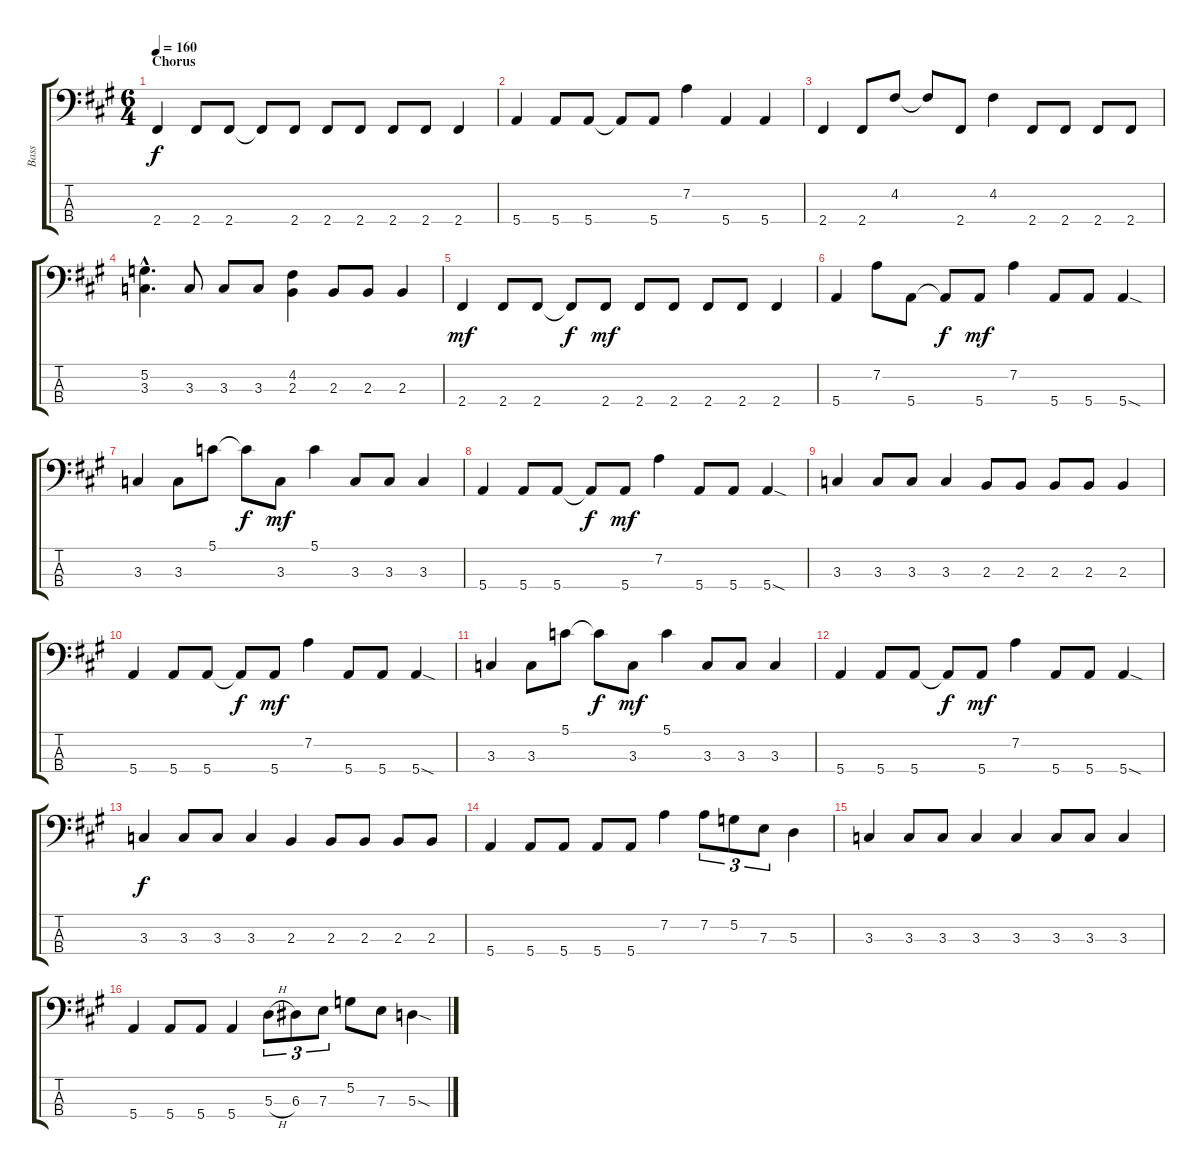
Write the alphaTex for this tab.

\track ("Bass" "Bass") {instrument electricbassfinger}
\staff {score tabs}
\tuning (G2 D2 A1 E1) {hide}
\ts (6 4)
\section ("" "Chorus")
\tempo 160
\clef f4
\ks a
2.4.4{dy f} 2.4.8 2.4.8 2.4{t}.8 2.4.8 2.4.8 2.4.8 2.4.8 2.4.8 2.4.4 |
5.4.4 5.4.8 5.4.8 5.4{t}.8 5.4.8 7.2.4 5.4.4 5.4.4 |
2.4.4 2.4.8 4.2.8 4.2{t}.8 2.4.8 4.2.4 2.4.8 2.4.8 2.4.8 2.4.8 |
(5.2{hac} 3.3{hac}).4{d} 3.3.8 3.3.8 3.3.8 (4.2 2.3).4 2.3.8 2.3.8 2.3.4 |
2.4.4{dy mf} 2.4.8 2.4.8 2.4{t}.8{dy f} 2.4.8{dy mf} 2.4.8 2.4.8 2.4.8 2.4.8 2.4.4 |
5.4.4 7.2.8 5.4.8 5.4{t}.8{dy f} 5.4.8{dy mf} 7.2.4 5.4.8 5.4.8 5.4{sod}.4 |
3.3.4 3.3.8 5.1.8 5.1{t}.8{dy f} 3.3.8{dy mf} 5.1.4 3.3.8 3.3.8 3.3.4 |
5.4.4 5.4.8 5.4.8 5.4{t}.8{dy f} 5.4.8{dy mf} 7.2.4 5.4.8 5.4.8 5.4{sod}.4 |
3.3.4 3.3.8 3.3.8 3.3.4 2.3.8 2.3.8 2.3.8 2.3.8 2.3.4 |
5.4.4 5.4.8 5.4.8 5.4{t}.8{dy f} 5.4.8{dy mf} 7.2.4 5.4.8 5.4.8 5.4{sod}.4 |
3.3.4 3.3.8 5.1.8 5.1{t}.8{dy f} 3.3.8{dy mf} 5.1.4 3.3.8 3.3.8 3.3.4 |
5.4.4 5.4.8 5.4.8 5.4{t}.8{dy f} 5.4.8{dy mf} 7.2.4 5.4.8 5.4.8 5.4{sod}.4 |
3.3.4{dy f} 3.3.8 3.3.8 3.3.4 2.3.4 2.3.8 2.3.8 2.3.8 2.3.8 |
5.4.4 5.4.8 5.4.8 5.4.8 5.4.8 7.2.4 7.2.8{tu (3 2)} 5.2.8{tu (3 2)} 7.3.8{tu (3 2)} 5.3.4 |
3.3.4 3.3.8 3.3.8 3.3.4 3.3.4 3.3.8 3.3.8 3.3.4 |
5.4.4 5.4.8 5.4.8 5.4.4 5.3{h}.8{tu (3 2)} 6.3.8{tu (3 2)} 7.3.8{tu (3 2)} 5.2.8 7.3.8 5.3{sod}.4
